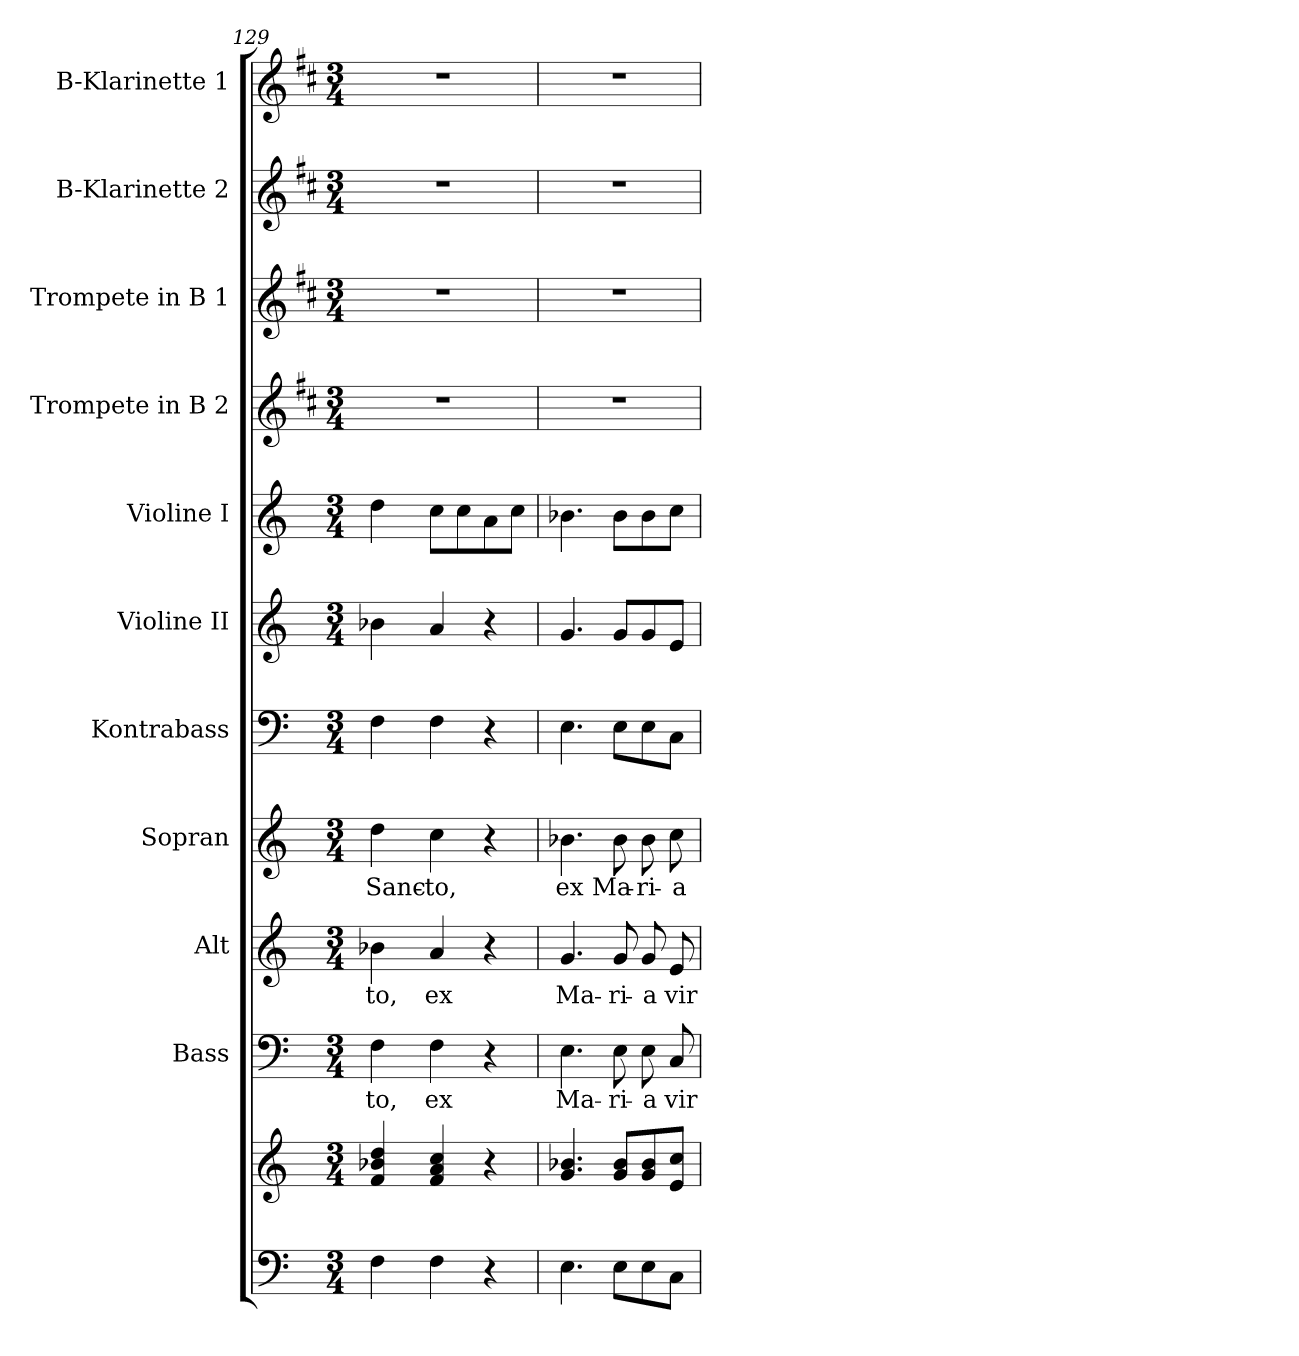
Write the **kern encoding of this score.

**kern	**kern	**kern	**text	**kern	**text	**kern	**text	**kern	**kern	**kern	**kern	**kern	**kern	**kern
*part11	*part11	*part10	*part10	*part9	*part9	*part8	*part8	*part7	*part6	*part5	*part4	*part3	*part2	*part1
*staff12	*staff11	*staff10	*staff10	*staff9	*staff9	*staff8	*staff8	*staff7	*staff6	*staff5	*staff4	*staff3	*staff2	*staff1
*	*	*I"Bass	*	*I"Alt	*	*I"Sopran	*	*I"Kontrabass	*I"Violine II	*I"Violine I	*I"Trompete in B 2	*I"Trompete in B 1	*I"B-Klarinette 2	*I"B-Klarinette 1
*	*	*I'B.	*	*I'A.	*	*I'S.	*	*I'Kb.	*I'Vl. II	*I'Vl. I	*I'Tr. 2	*I'Tr. 1	*I'B Kl. 2	*I'B Kl. 1
*clefF4	*clefG2	*clefF4	*	*clefG2	*	*clefG2	*	*clefF4	*clefG2	*clefG2	*clefG2	*clefG2	*clefG2	*clefG2
*	*	*	*	*	*	*	*	*ITrd7c12	*	*	*ITrd1c2	*ITrd1c2	*ITrd1c2	*ITrd1c2
*k[]	*k[]	*k[]	*	*k[]	*	*k[]	*	*k[]	*k[]	*k[]	*k[]	*k[]	*k[]	*k[]
*C:	*C:	*C:	*	*C:	*	*C:	*	*C:	*C:	*C:	*C:	*C:	*C:	*C:
*M3/4	*M3/4	*M3/4	*	*M3/4	*	*M3/4	*	*M3/4	*M3/4	*M3/4	*M3/4	*M3/4	*M3/4	*M3/4
=129	=129	=129	=129	=129	=129	=129	=129	=129	=129	=129	=129	=129	=129	=129
!	!	!	!LO:LY:b	!	!LO:LY:b	!	!LO:LY:b	!	!	!	!	!	!	!
4F\	4f/ 4b-X/ 4dd/	4F\	-to,	4b-X\	-to,	4dd\	Sanc-	4FF\	4b-X\	4dd\	2.r	2.r	2.r	2.r
!	!	!	!LO:LY:b	!	!LO:LY:b	!	!LO:LY:b	!	!	!	!	!	!	!
4F\	4f/ 4a/ 4cc/	4F\	ex	4a/	ex	4cc\	-to,	4FF\	4a/	8cc\L	.	.	.	.
.	.	.	.	.	.	.	.	.	.	8cc\	.	.	.	.
4r	4r	4r	.	4r	.	4r	.	4r	4r	8a\	.	.	.	.
.	.	.	.	.	.	.	.	.	.	8cc\J	.	.	.	.
=130	=130	=130	=130	=130	=130	=130	=130	=130	=130	=130	=130	=130	=130	=130
!	!	!	!LO:LY:b	!	!LO:LY:b	!	!LO:LY:b	!	!	!	!	!	!	!
4.E\	4.g/ 4.b-X/	4.E\	Ma-	4.g/	Ma-	4.b-X\	ex	4.EE\	4.g/	4.b-X\	2.r	2.r	2.r	2.r
!	!	!	!LO:LY:b	!	!LO:LY:b	!	!LO:LY:b	!	!	!	!	!	!	!
8E\L	8g/ 8b-/L	8E\	-ri-	8g/	-ri-	8b-\	Ma-	8EE\L	8g/L	8b-\L	.	.	.	.
!	!	!	!LO:LY:b	!	!LO:LY:b	!	!LO:LY:b	!	!	!	!	!	!	!
8E\	8g/ 8b-/	8E\	-a	8g/	-a	8b-\	-ri-	8EE\	8g/	8b-\	.	.	.	.
!	!	!	!LO:LY:b	!	!LO:LY:b	!	!LO:LY:b	!	!	!	!	!	!	!
8C\J	8e/ 8cc/J	8C/	vir-	8e/	vir-	8cc\	-a	8CC\J	8e/J	8cc\J	.	.	.	.
=	=	=	=	=	=	=	=	=	=	=	=	=	=	=
*-	*-	*-	*-	*-	*-	*-	*-	*-	*-	*-	*-	*-	*-	*-
